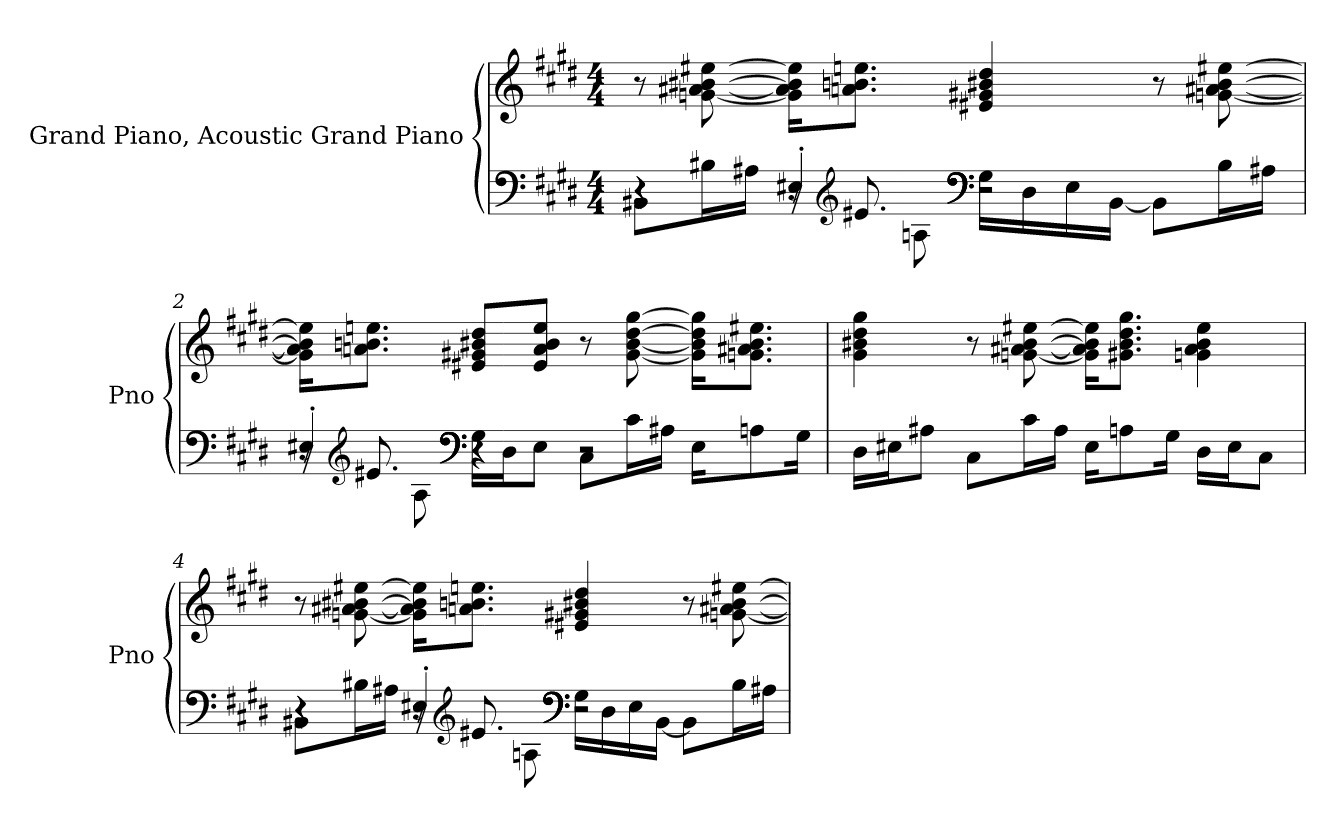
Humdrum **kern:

**kern	**kern
*part1	*part1
*staff2	*staff1
*I"Grand Piano, Acoustic Grand Piano	*
*I'Pno	*
*clefF4	*clefG2
*k[f#c#g#d#]	*k[f#c#g#d#]
*M4/4	*M4/4
*MM120	*MM120
=1	=1
*^	*
*	*^	*
4r	8BB#Xi\L	4r	8r
.	16B#Xi\L	.	[8gni\ [8a#Xi\ [8b#Xi\ [8ee#Xi\
.	16A#Xi\JJ	.	.
16r	8r	4E#X'i/	16g\] 16a#\] 16b#\] 16ee#\]KL
*clefG2	*	*	*
8.e#Xi/	.	.	8.ani\ 8.bni\ 8.eeni\J
.	8Ani\	.	.
*clefF4	*	*	*
2r	16G#i\LL	2r	4e#Xi/ 4g#Xi/ 4b#Xi/ 4dd#i/
.	16D#i\	.	.
.	16E#i\	.	.
.	[16BB#i\JJ	.	.
.	8BB#\L]	.	8r
.	16B#i\L	.	[8gni\ [8a#Xi\ [8b#i\ [8ee#Xi\
.	16A#Xi\JJ	.	.
!!LO:LB:g=z
=2	=2	=2	=2
16r	8r	4E#X'i/	16g\] 16a#\] 16b#\] 16ee#\]KL
*clefG2	*	*	*
8.e#Xi/	.	.	8.ani\ 8.bni\ 8.eeni\J
.	8Ai\	.	.
*clefF4	*	*	*
4r	16G#i\LL	4r	8e#Xi/ 8g#Xi/ 8b#Xi/ 8dd#i/L
.	16D#i\J	.	.
.	8E#i\J	.	8e#i/ 8ai/ 8b#i/ 8eei/J
2r	8C#i\L	2r	8r
.	16c#i\L	.	[8g#i\ [8b#i\ [8dd#i\ [8gg#i\
.	16A#Xi\JJ	.	.
.	16E#i\KL	.	16g#\] 16b#\] 16dd#\] 16gg#\]KL
.	8Ani\	.	8.gni\ 8.a#Xi\ 8.b#i\ 8.ee#Xi\J
.	16G#i\Jk	.	.
*v	*v	*v	*
=3	=3
16D#i\LL	4g#i\ 4b#Xi\ 4dd#i\ 4gg#i\
16E#Xi\J	.
8A#Xi\J	.
8C#i\L	8r
16c#i\L	[8gni\ [8a#Xi\ [8b#i\ [8ee#Xi\
16A#i\JJ	.
16E#i\KL	16g\] 16a#\] 16b#\] 16ee#\]KL
8Ani\	8.g#Xi\ 8.b#i\ 8.dd#i\ 8.gg#i\J
16G#i\Jk	.
16D#i\LL	4gni\ 4a#i\ 4b#i\ 4ee#i\
16E#i\J	.
8C#i\J	.
!!LO:LB:g=z
=4	=4
*^	*
*	*^	*
4r	8BB#Xi\L	4r	8r
.	16B#Xi\L	.	[8gnj\ [8a#Xj\ [8b#Xj\ [8ee#Xj\
.	16A#Xi\JJ	.	.
16r	8r	4E#X'i/	16g\] 16a#\] 16b#\] 16ee#\]KL
*clefG2	*	*	*
8.e#Xi/	.	.	8.anj\ 8.bnj\ 8.eenj\J
.	8Ani\	.	.
*clefF4	*	*	*
2r	16G#i\LL	2r	4e#Xi/ 4g#Xi/ 4b#Xi/ 4dd#j/
.	16D#i\	.	.
.	16E#i\	.	.
.	[16BB#i\JJ	.	.
.	8BB#\L]	.	8r
.	16B#i\L	.	[8gni\ [8a#Xi\ [8b#i\ [8ee#Xj\
.	16A#Xj\JJ	.	.
*v	*v	*v	*
=	=
*-	*-
